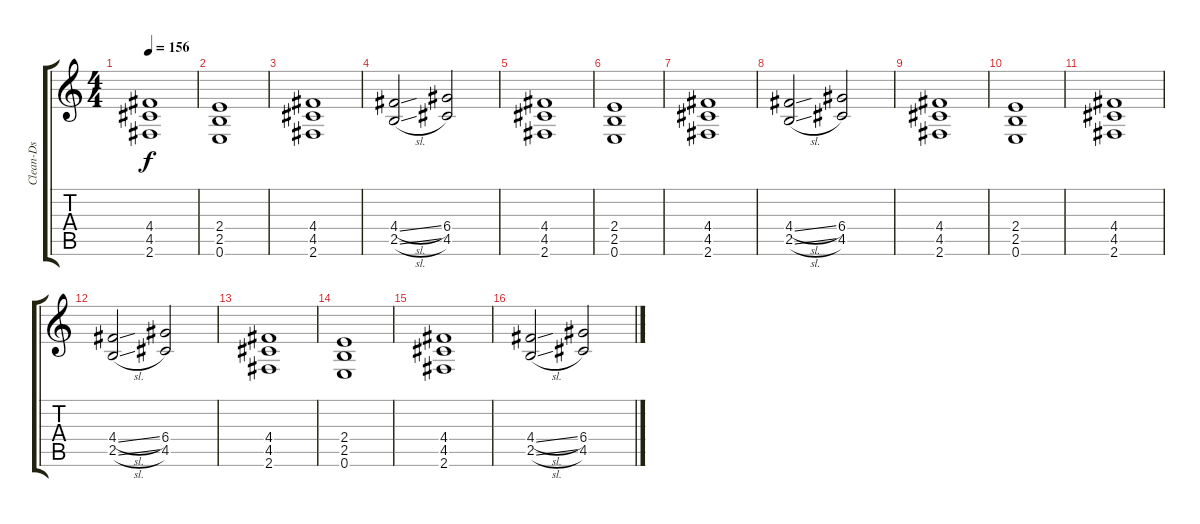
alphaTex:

\track ("Clean-Ds" "Clean-Ds") {instrument distortionguitar}
\staff {score tabs}
\tuning (E4 B3 G3 D3 A2 E2) {hide}
\ts (4 4)
\tempo 156
\clef g2
\ks c
(4.4 4.5 2.6).1{dy f} |
(2.4 2.5 0.6).1 |
(4.4 4.5 2.6).1 |
(4.4{sl} 2.5{sl}).2 (6.4 4.5).2 |
(4.4 4.5 2.6).1 |
(2.4 2.5 0.6).1 |
(4.4 4.5 2.6).1 |
(4.4{sl} 2.5{sl}).2 (6.4 4.5).2 |
(4.4 4.5 2.6).1 |
(2.4 2.5 0.6).1 |
(4.4 4.5 2.6).1 |
(4.4{sl} 2.5{sl}).2 (6.4 4.5).2 |
(4.4 4.5 2.6).1 |
(2.4 2.5 0.6).1 |
(4.4 4.5 2.6).1 |
(4.4{sl} 2.5{sl}).2 (6.4 4.5).2
